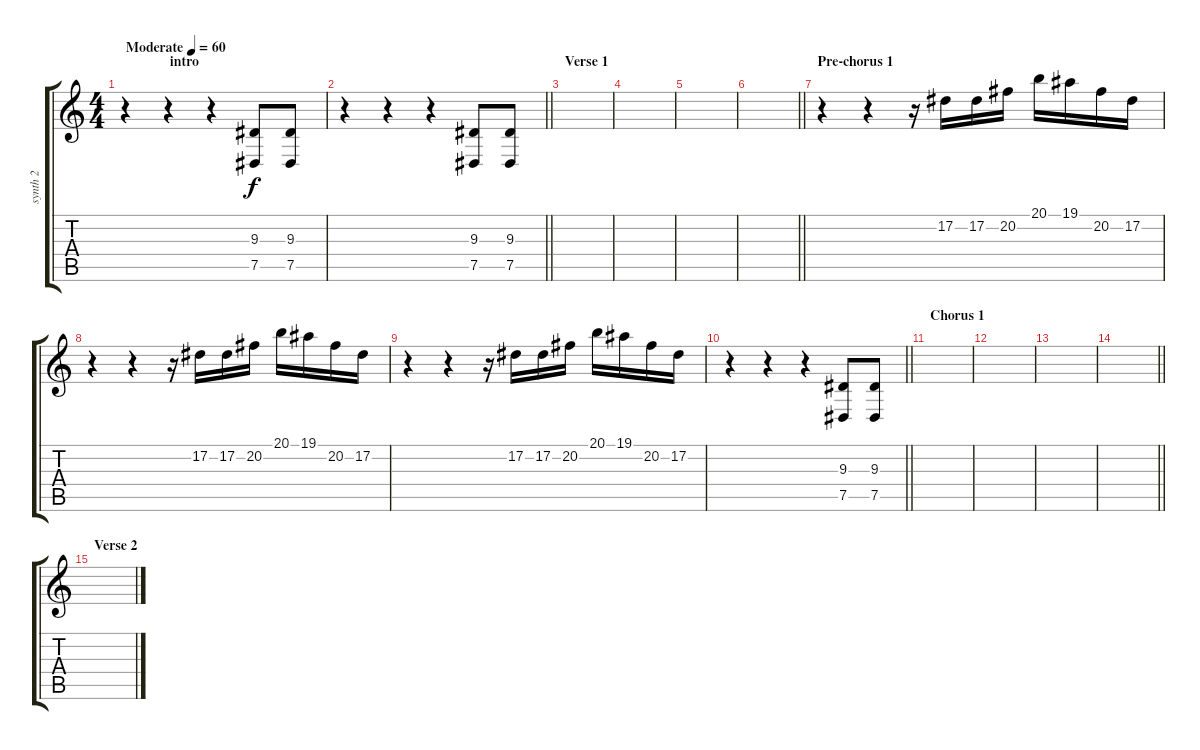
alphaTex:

\track ("synth 2" "synth 2") {instrument lead2sawtooth}
\staff {score tabs}
\tuning (Eb4 Bb3 Gb3 Db3 Ab2 Eb2) {hide}
\ts (4 4)
\section ("" "              intro")
\tempo (60 "Moderate")
\clef g2
\ks c
r.4{dy f instrument lead2sawtooth} r.4 r.4 (9.3 7.5).8 (9.3 7.5).8 |
\barLineRight lightlight
r.4 r.4 r.4 (9.3 7.5).8 (9.3 7.5).8 |
\section ("" "Verse 1")
|
|
|
\barLineRight lightlight
|
\section ("" "Pre-chorus 1")
r.4 r.4 r.16 17.2.16 17.2.16 20.2.16 20.1.16 19.1.16 20.2.16 17.2.16 |
r.4 r.4 r.16 17.2.16 17.2.16 20.2.16 20.1.16 19.1.16 20.2.16 17.2.16 |
r.4 r.4 r.16 17.2.16 17.2.16 20.2.16 20.1.16 19.1.16 20.2.16 17.2.16 |
\barLineRight lightlight
r.4 r.4 r.4 (9.3 7.5).8 (9.3 7.5).8 |
\section ("" "Chorus 1")
|
|
|
\barLineRight lightlight
|
\section ("" "Verse 2")
